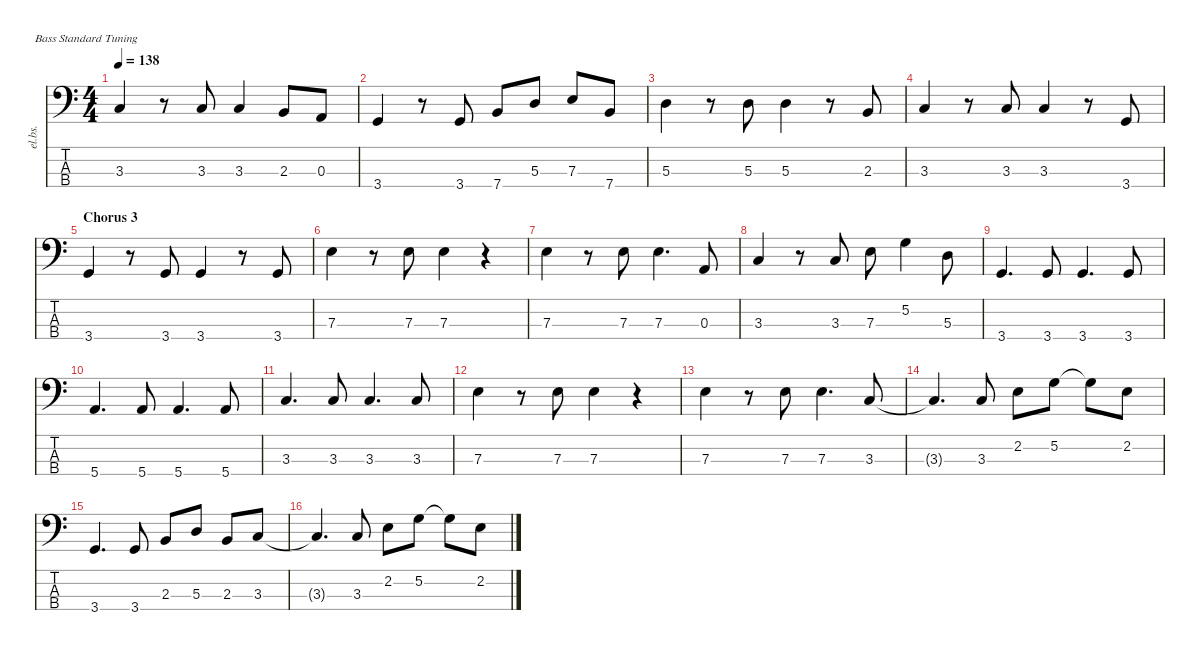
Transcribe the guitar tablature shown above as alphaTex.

\defaultSystemsLayout 4
\hideDynamics
\bracketExtendMode nobrackets
\otherSystemsTrackNameOrientation horizontal
\track ("Bass (Timothy B. Schmidt)" "el.bs.") {instrument electricbassfinger}
\staff {score tabs}
\tuning (G2 D2 A1 E1)
\ts (4 4)
\tempo 138
\clef f4
\ks c
3.3.4{dy f} r.8 3.3.8 3.3.4{dy mf} 2.3.8{dy f} 0.3.8 |
3.4.4 r.8 3.4.8 7.4.8 5.3.8 7.3.8 7.4.8 |
5.3.4 r.8 5.3.8 5.3.4 r.8 2.3.8 |
3.3.4 r.8 3.3.8 3.3.4 r.8 3.4.8 |
\section ("" "Chorus 3")
3.4.4 r.8 3.4.8 3.4.4 r.8 3.4.8 |
7.3.4 r.8 7.3.8 7.3.4 r.4 |
7.3.4 r.8 7.3.8 7.3.4{d} 0.3.8 |
3.3.4 r.8 3.3.8 7.3.8 5.2.4 5.3.8 |
3.4.4{d} 3.4.8 3.4.4{d} 3.4.8 |
5.4.4{d} 5.4.8 5.4.4{d} 5.4.8 |
3.3.4{d} 3.3.8 3.3.4{d} 3.3.8 |
7.3.4 r.8 7.3.8 7.3.4 r.4 |
7.3.4 r.8 7.3.8 7.3.4{d} 3.3.8 |
3.3{t}.4{d} 3.3.8 2.2.8 5.2.8 5.2{t}.8 2.2.8 |
3.4.4{d} 3.4.8 2.3.8 5.3.8 2.3.8 3.3.8 |
3.3{t}.4{d} 3.3.8 2.2.8 5.2.8 5.2{t}.8 2.2.8
